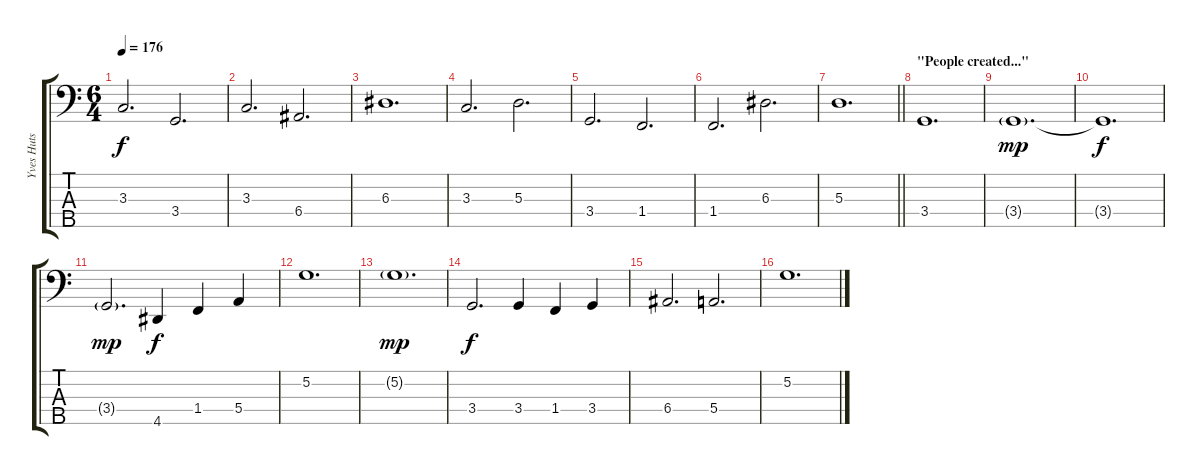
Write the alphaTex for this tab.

\track ("Yves Huts" "Yves Huts") {instrument electricbasspick}
\staff {score tabs}
\tuning (G2 D2 A1 E1 B0) {hide}
\ts (6 4)
\tempo 176
\clef f4
\ks c
3.3.2{d dy f} 3.4.2{d} |
3.3.2{d} 6.4.2{d} |
6.3.1{d} |
3.3.2{d} 5.3.2{d} |
3.4.2{d} 1.4.2{d} |
1.4.2{d} 6.3.2{d} |
\barLineRight lightlight
5.3.1{d} |
\section ("" "\"People created...\"")
3.4.1{d} |
3.4{g}.1{d dy mp} |
3.4{t}.1{d dy f} |
3.4{g}.2{d dy mp} 4.5.4{dy f} 1.4.4 5.4.4 |
5.2.1{d} |
5.2{g}.1{d dy mp} |
3.4.2{d dy f} 3.4.4 1.4.4 3.4.4 |
6.4.2{d} 5.4.2{d} |
5.2.1{d}
